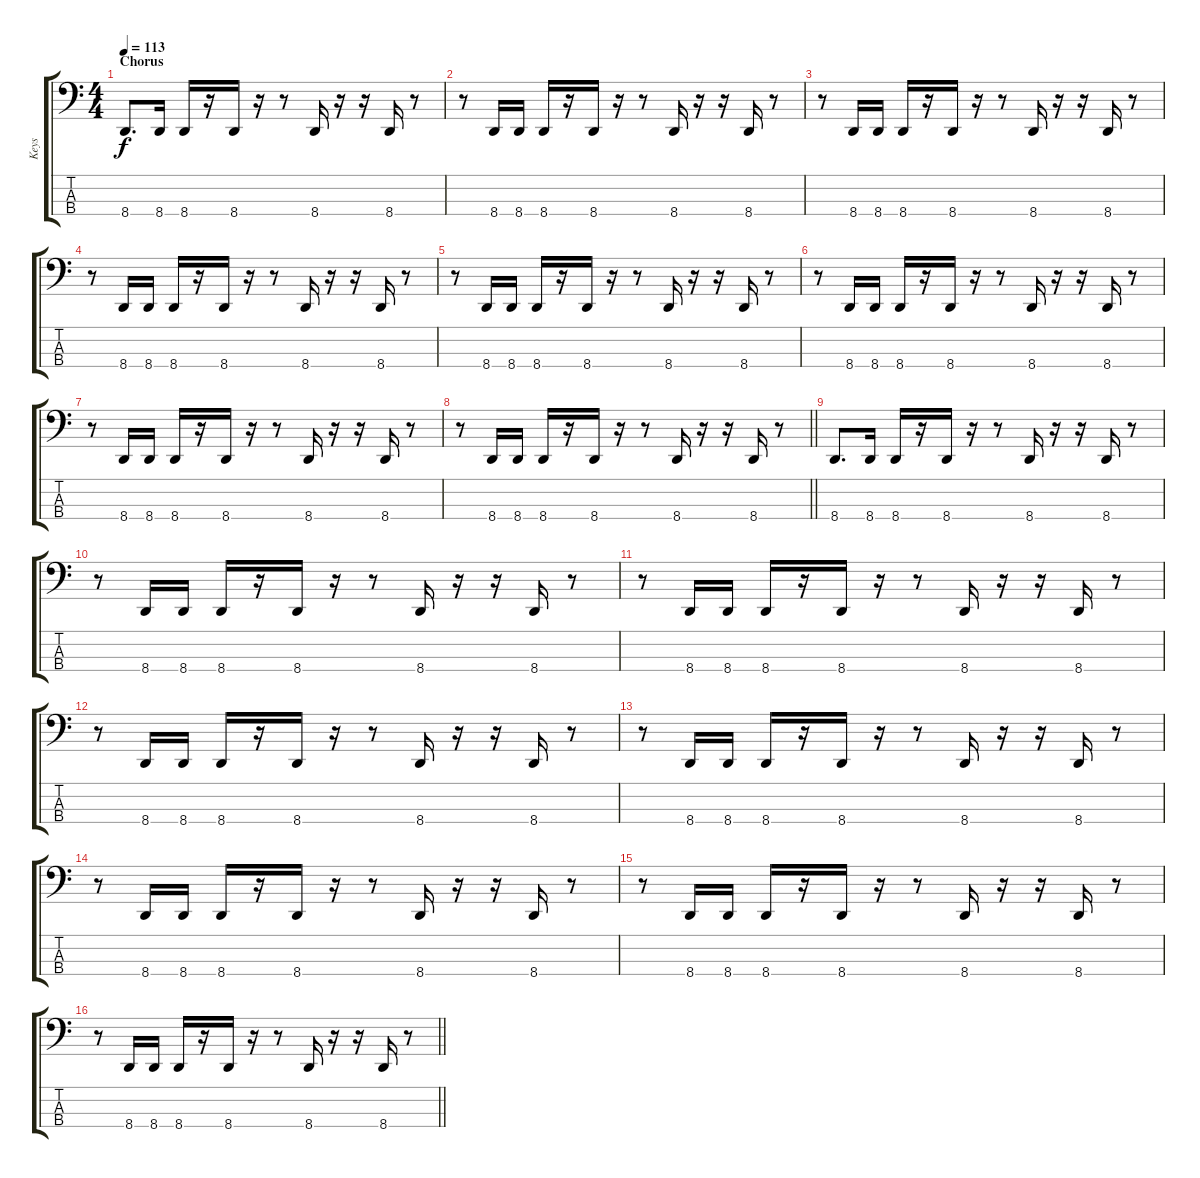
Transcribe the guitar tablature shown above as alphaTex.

\track ("Keys" "Keys") {instrument clavinet}
\staff {score tabs}
\tuning (A2 E2 B1 Gb1) {hide}
\ts (4 4)
\section ("" "Chorus")
\tempo 113
\clef f4
\ks c
8.4.8{d dy f} 8.4.16 8.4.16 r.16 8.4.16 r.16 r.8 8.4.16 r.16 r.16 8.4.16 r.8 |
r.8 8.4.16 8.4.16 8.4.16 r.16 8.4.16 r.16 r.8 8.4.16 r.16 r.16 8.4.16 r.8 |
r.8 8.4.16 8.4.16 8.4.16 r.16 8.4.16 r.16 r.8 8.4.16 r.16 r.16 8.4.16 r.8 |
r.8 8.4.16 8.4.16 8.4.16 r.16 8.4.16 r.16 r.8 8.4.16 r.16 r.16 8.4.16 r.8 |
r.8 8.4.16 8.4.16 8.4.16 r.16 8.4.16 r.16 r.8 8.4.16 r.16 r.16 8.4.16 r.8 |
r.8 8.4.16 8.4.16 8.4.16 r.16 8.4.16 r.16 r.8 8.4.16 r.16 r.16 8.4.16 r.8 |
r.8 8.4.16 8.4.16 8.4.16 r.16 8.4.16 r.16 r.8 8.4.16 r.16 r.16 8.4.16 r.8 |
\barLineRight lightlight
r.8 8.4.16 8.4.16 8.4.16 r.16 8.4.16 r.16 r.8 8.4.16 r.16 r.16 8.4.16 r.8 |
8.4.8{d} 8.4.16 8.4.16 r.16 8.4.16 r.16 r.8 8.4.16 r.16 r.16 8.4.16 r.8 |
r.8 8.4.16 8.4.16 8.4.16 r.16 8.4.16 r.16 r.8 8.4.16 r.16 r.16 8.4.16 r.8 |
r.8 8.4.16 8.4.16 8.4.16 r.16 8.4.16 r.16 r.8 8.4.16 r.16 r.16 8.4.16 r.8 |
r.8 8.4.16 8.4.16 8.4.16 r.16 8.4.16 r.16 r.8 8.4.16 r.16 r.16 8.4.16 r.8 |
r.8 8.4.16 8.4.16 8.4.16 r.16 8.4.16 r.16 r.8 8.4.16 r.16 r.16 8.4.16 r.8 |
r.8 8.4.16 8.4.16 8.4.16 r.16 8.4.16 r.16 r.8 8.4.16 r.16 r.16 8.4.16 r.8 |
r.8 8.4.16 8.4.16 8.4.16 r.16 8.4.16 r.16 r.8 8.4.16 r.16 r.16 8.4.16 r.8 |
\barLineRight lightlight
r.8 8.4.16 8.4.16 8.4.16 r.16 8.4.16 r.16 r.8 8.4.16 r.16 r.16 8.4.16 r.8
